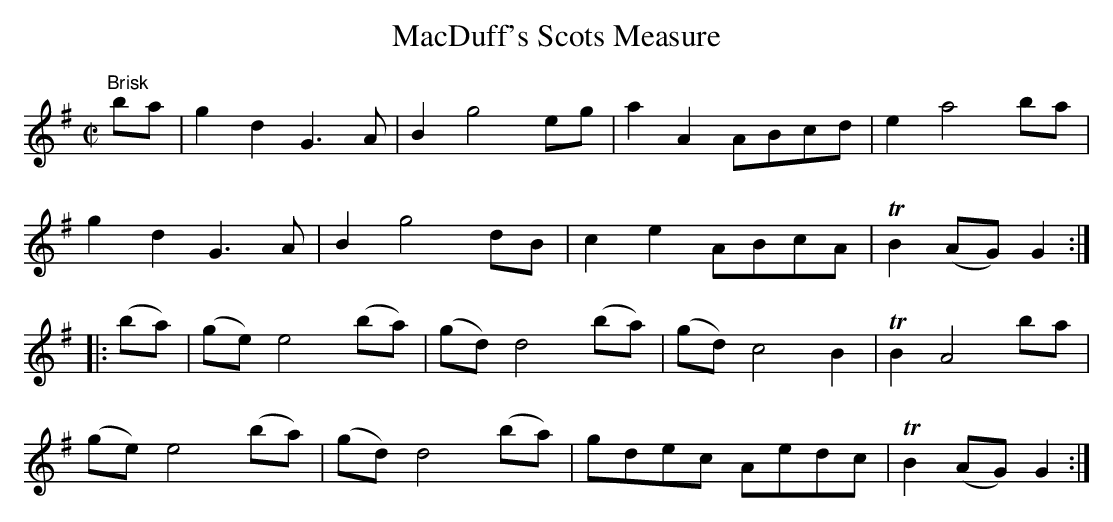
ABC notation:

X:1
T:MacDuff's Scots Measure
M:C|
L:1/8
K:G
"Brisk"ba|g2d2G3A|B2 g4 eg|a2A2 ABcd|e2 a4 ba|
g2d2G3A|B2g4 dB|c2e2 ABcA|TB2 (AG) G2:|
|:(ba)|(ge) e4 (ba)|(gd) d4 (ba)|(gd) c4 B2|TB2 A4 ba|
(ge) e4 (ba)|(gd) d4 (ba)|gdec Aedc|TB2 (AG) G2:|]
